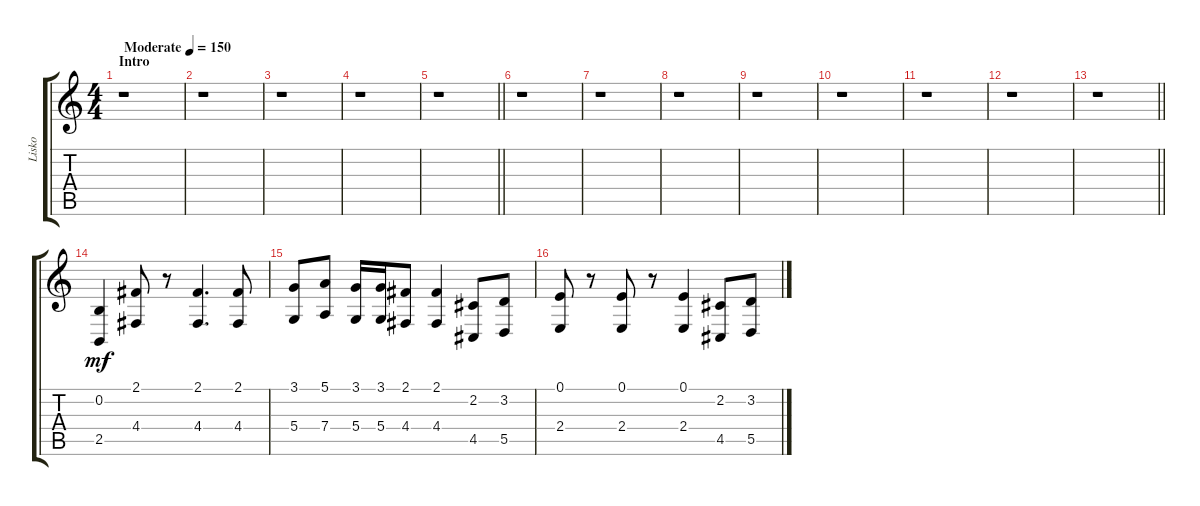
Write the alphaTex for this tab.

\track ("Lisko" "Lisko") {instrument accordion}
\staff {score tabs}
\tuning (E4 B3 G3 D3 A2 E2) {hide}
\ts (4 4)
\section ("" "Intro")
\tempo (150 "Moderate")
\clef g2
\ks c
r.1{dy mf instrument accordion} |
r.1 |
r.1 |
r.1 |
\barLineRight lightlight
r.1 |
\section ("" "")
r.1 |
r.1 |
r.1 |
r.1 |
r.1 |
r.1 |
r.1 |
\barLineRight lightlight
r.1 |
\section ("" "")
(0.2 2.5).4 (2.1 4.4).8 r.8 (2.1 4.4).4{d} (2.1 4.4).8 |
(3.1 5.4).8 (5.1 7.4).8 (3.1 5.4).16 (3.1 5.4).16 (2.1 4.4).8 (2.1 4.4).4 (2.2 4.5).8 (3.2 5.5).8 |
(0.1 2.4).8 r.8 (0.1 2.4).8 r.8 (0.1 2.4).4 (2.2 4.5).8 (3.2 5.5).8
